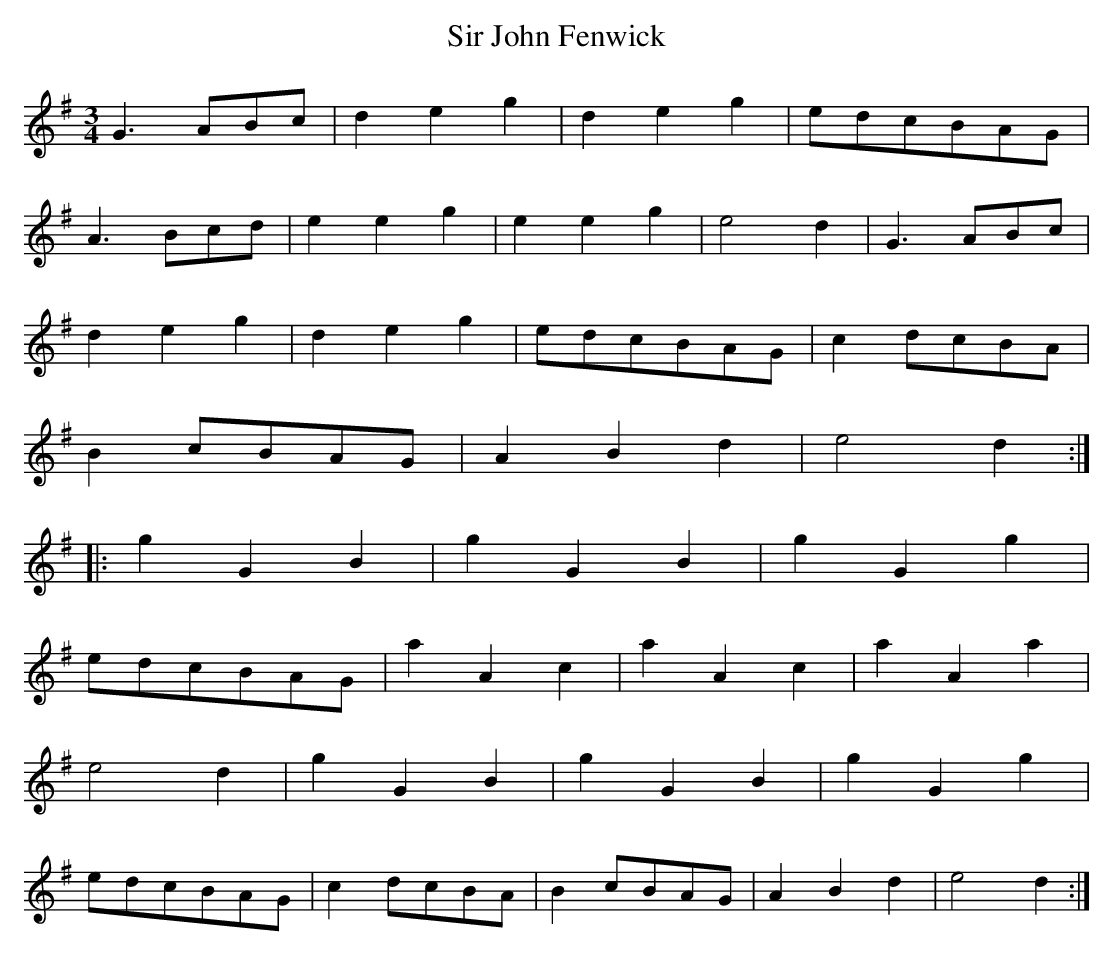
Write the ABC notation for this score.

X:1
T:Sir John Fenwick
M:3/4
L:1/8
K:G
G3 ABc|d2 e2 g2|d2 e2 g2|edcBAG|
A3 Bcd|e2 e2 g2|e2 e2 g2|e4 d2|G3 ABc|
d2 e2 g2|d2 e2 g2|edcBAG|c2 dcBA|
B2 cBAG|A2 B2 d2|e4 d2:|
|:g2 G2 B2|g2 G2 B2|g2 G2 g2|
edcBAG|a2 A2 c2|a2 A2 c2|a2 A2 a2|
e4 d2|g2 G2 B2|g2 G2 B2|g2 G2 g2|
edcBAG|c2 dcBA|B2 cBAG|A2 B2 d2|e4 d2:|
